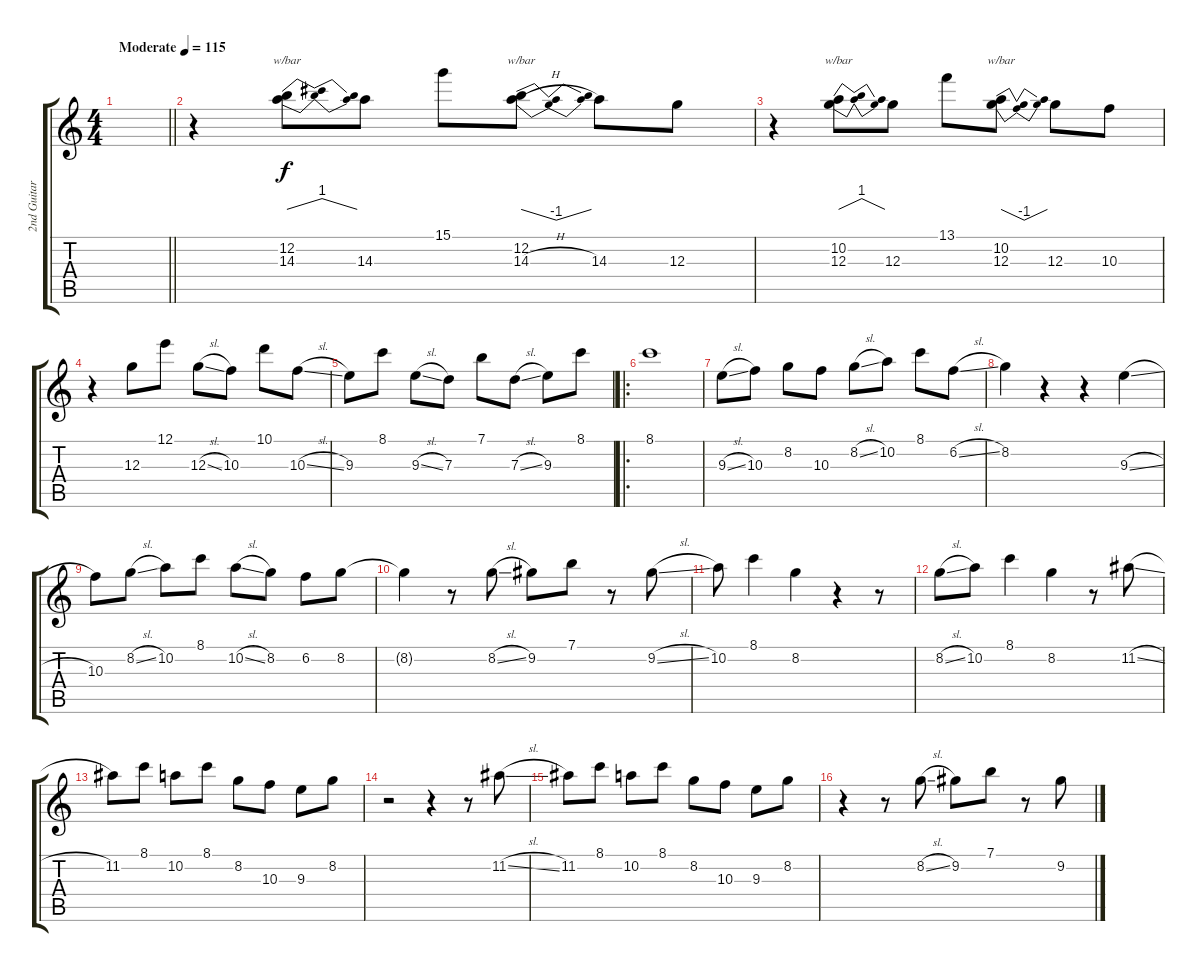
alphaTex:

\track ("2nd Guitar" "2nd Guitar") {instrument acousticguitarnylon}
\staff {score tabs}
\tuning (E4 B3 G3 D3 A2 E2) {hide}
\ts (4 4)
\tempo (115 "Moderate")
\clef g2
\barLineRight lightlight
\ks c
|
r.4 (12.2 14.3).8{tbe (dip default 0 0 30 4 60 0)} 14.3.8 15.1.8 (12.2 14.3{h}).8{tbe (dip default 0 0 30 -4 60 0)} 14.3.8 12.3.8 |
r.4 (10.2 12.3).8{tbe (dip default 0 0 30 4 60 0)} 12.3.8 13.1.8 (10.2 12.3).8{tbe (dip default 0 0 30 -4 60 0)} 12.3.8 10.3.8 |
r.4 12.3.8 12.1.8 12.3{sl}.8 10.3.8 10.1.8 10.3{sl}.8 |
9.3.8 8.1.8 9.3{sl}.8 7.3.8 7.1.8 7.3{sl}.8 9.3.8 8.1.8 |
\ro
8.1.1 |
9.3{sl}.8 10.3.8 8.2.8 10.3.8 8.2{sl}.8 10.2.8 8.1.8 6.2{sl}.8 |
8.2.4 r.4 r.4 9.3{sl}.4 |
10.3.8 8.2{sl}.8 10.2.8 8.1.8 10.2{sl}.8 8.2.8 6.2.8 8.2.8 |
8.2{t}.4 r.8 8.2{sl}.8 9.2.8 7.1.8 r.8 9.2{sl}.8 |
10.2.8 8.1.4 8.2.4 r.4 r.8 |
8.2{sl}.8 10.2.8 8.1.4 8.2.4 r.8 11.2{sl}.8 |
11.2.8 8.1.8 10.2.8 8.1.8 8.2.8 10.3.8 9.3.8 8.2.8 |
r.2 r.4 r.8 11.2{sl}.8 |
11.2.8 8.1.8 10.2.8 8.1.8 8.2.8 10.3.8 9.3.8 8.2.8 |
r.4 r.8 8.2{sl}.8 9.2.8 7.1.8 r.8 9.2{sl}.8
